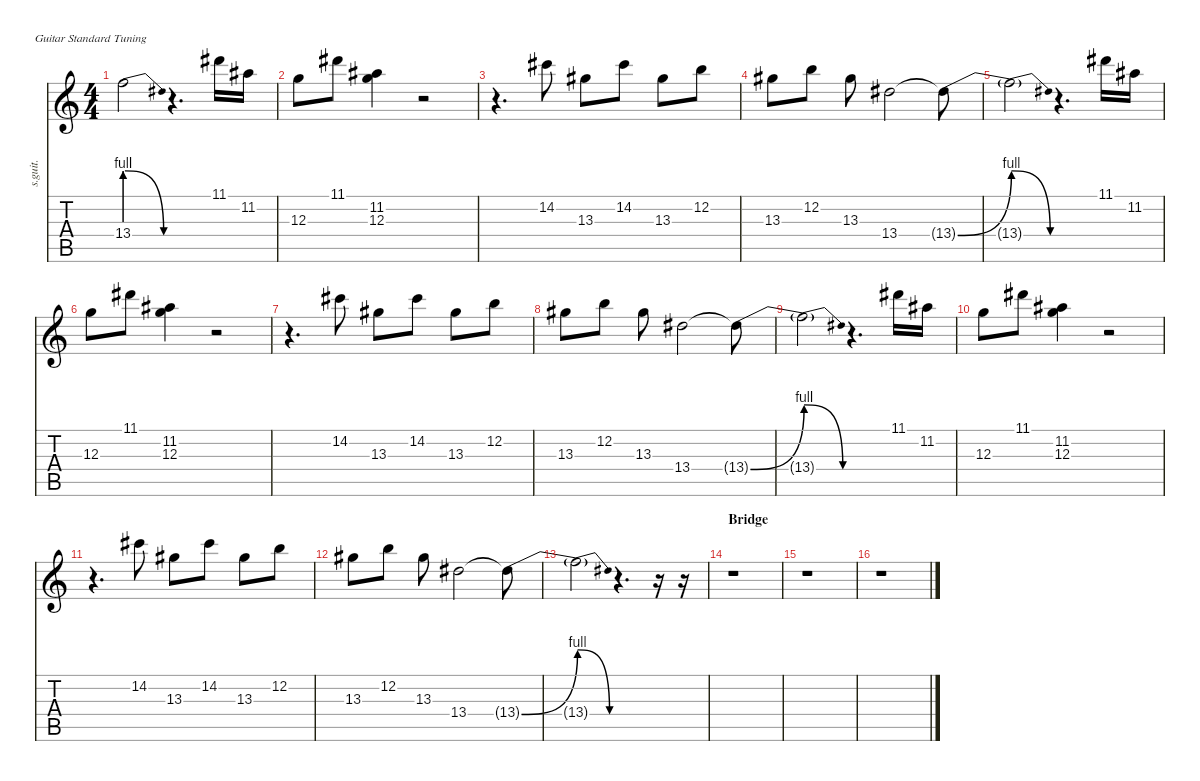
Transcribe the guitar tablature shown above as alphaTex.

\defaultSystemsLayout 4
\hideDynamics
\bracketExtendMode nobrackets
\track ("Electric Guitar (Noodle)" "s.guit.") {instrument electricguitarjazz}
\staff {score tabs}
\tuning (E4 B3 G3 D3 A2 E2)
\ts (4 4)
\tempo (139 hide)
\clef g2
\ks c
13.4{be (release 0 4 60 0) t}.2{lyrics (0 "") lyrics (1 "") lyrics (2 "") lyrics (3 "") lyrics (4 "") dy f} r.4{d} 11.1{acc #}.16{lyrics (0 "") lyrics (1 "") lyrics (2 "") lyrics (3 "") lyrics (4 "") dy mf} 11.2{acc #}.16{lyrics (0 "") lyrics (1 "") lyrics (2 "") lyrics (3 "") lyrics (4 "") dy mp} |
12.3.8{lyrics (0 "") lyrics (1 "") lyrics (2 "") lyrics (3 "") lyrics (4 "") dy mf} 11.1{acc #}.8{lyrics (0 "") lyrics (1 "") lyrics (2 "") lyrics (3 "") lyrics (4 "")} (11.2{acc #} 12.3).4{lyrics (0 "") lyrics (1 "") lyrics (2 "") lyrics (3 "") lyrics (4 "") dy mp} r.2 |
r.4{d} 14.2{acc #}.8{lyrics (0 "") lyrics (1 "") lyrics (2 "") lyrics (3 "") lyrics (4 "") dy ff} 13.3{acc #}.8{lyrics (0 "") lyrics (1 "") lyrics (2 "") lyrics (3 "") lyrics (4 "") dy mp} 14.2{acc #}.8{lyrics (0 "") lyrics (1 "") lyrics (2 "") lyrics (3 "") lyrics (4 "") dy mf} 13.3{acc #}.8{lyrics (0 "") lyrics (1 "") lyrics (2 "") lyrics (3 "") lyrics (4 "") dy mp} 12.2.8{lyrics (0 "") lyrics (1 "") lyrics (2 "") lyrics (3 "") lyrics (4 "") dy ff} |
13.3{acc #}.8{lyrics (0 "") lyrics (1 "") lyrics (2 "") lyrics (3 "") lyrics (4 "") dy mf} 12.2.8{lyrics (0 "") lyrics (1 "") lyrics (2 "") lyrics (3 "") lyrics (4 "")} 13.3{acc #}.8{lyrics (0 "") lyrics (1 "") lyrics (2 "") lyrics (3 "") lyrics (4 "")} 13.4{acc #}.2{lyrics (0 "") lyrics (1 "") lyrics (2 "") lyrics (3 "") lyrics (4 "") dy ff} 13.4{be (bend 0 0 60 4) t acc #}.8{lyrics (0 "") lyrics (1 "") lyrics (2 "") lyrics (3 "") lyrics (4 "") dy f} |
13.4{be (release 0 4 60 0) t}.2{lyrics (0 "") lyrics (1 "") lyrics (2 "") lyrics (3 "") lyrics (4 "")} r.4{d} 11.1{acc #}.16{lyrics (0 "") lyrics (1 "") lyrics (2 "") lyrics (3 "") lyrics (4 "") dy mf} 11.2{acc #}.16{lyrics (0 "") lyrics (1 "") lyrics (2 "") lyrics (3 "") lyrics (4 "") dy mp} |
12.3.8{lyrics (0 "") lyrics (1 "") lyrics (2 "") lyrics (3 "") lyrics (4 "") dy mf} 11.1{acc #}.8{lyrics (0 "") lyrics (1 "") lyrics (2 "") lyrics (3 "") lyrics (4 "")} (11.2{acc #} 12.3).4{lyrics (0 "") lyrics (1 "") lyrics (2 "") lyrics (3 "") lyrics (4 "") dy mp} r.2 |
r.4{d} 14.2{acc #}.8{lyrics (0 "") lyrics (1 "") lyrics (2 "") lyrics (3 "") lyrics (4 "") dy ff} 13.3{acc #}.8{lyrics (0 "") lyrics (1 "") lyrics (2 "") lyrics (3 "") lyrics (4 "") dy mp} 14.2{acc #}.8{lyrics (0 "") lyrics (1 "") lyrics (2 "") lyrics (3 "") lyrics (4 "") dy mf} 13.3{acc #}.8{lyrics (0 "") lyrics (1 "") lyrics (2 "") lyrics (3 "") lyrics (4 "") dy mp} 12.2.8{lyrics (0 "") lyrics (1 "") lyrics (2 "") lyrics (3 "") lyrics (4 "") dy ff} |
13.3{acc #}.8{lyrics (0 "") lyrics (1 "") lyrics (2 "") lyrics (3 "") lyrics (4 "") dy mf} 12.2.8{lyrics (0 "") lyrics (1 "") lyrics (2 "") lyrics (3 "") lyrics (4 "")} 13.3{acc #}.8{lyrics (0 "") lyrics (1 "") lyrics (2 "") lyrics (3 "") lyrics (4 "")} 13.4{acc #}.2{lyrics (0 "") lyrics (1 "") lyrics (2 "") lyrics (3 "") lyrics (4 "") dy ff} 13.4{be (bend 0 0 60 4) t acc #}.8{lyrics (0 "") lyrics (1 "") lyrics (2 "") lyrics (3 "") lyrics (4 "") dy f} |
13.4{be (release 0 4 60 0) t}.2{lyrics (0 "") lyrics (1 "") lyrics (2 "") lyrics (3 "") lyrics (4 "")} r.4{d} 11.1{acc #}.16{lyrics (0 "") lyrics (1 "") lyrics (2 "") lyrics (3 "") lyrics (4 "") dy mf} 11.2{acc #}.16{lyrics (0 "") lyrics (1 "") lyrics (2 "") lyrics (3 "") lyrics (4 "") dy mp} |
12.3.8{lyrics (0 "") lyrics (1 "") lyrics (2 "") lyrics (3 "") lyrics (4 "") dy mf} 11.1{acc #}.8{lyrics (0 "") lyrics (1 "") lyrics (2 "") lyrics (3 "") lyrics (4 "")} (11.2{acc #} 12.3).4{lyrics (0 "") lyrics (1 "") lyrics (2 "") lyrics (3 "") lyrics (4 "") dy mp} r.2 |
r.4{d} 14.2{acc #}.8{lyrics (0 "") lyrics (1 "") lyrics (2 "") lyrics (3 "") lyrics (4 "") dy ff} 13.3{acc #}.8{lyrics (0 "") lyrics (1 "") lyrics (2 "") lyrics (3 "") lyrics (4 "") dy mp} 14.2{acc #}.8{lyrics (0 "") lyrics (1 "") lyrics (2 "") lyrics (3 "") lyrics (4 "") dy mf} 13.3{acc #}.8{lyrics (0 "") lyrics (1 "") lyrics (2 "") lyrics (3 "") lyrics (4 "") dy mp} 12.2.8{lyrics (0 "") lyrics (1 "") lyrics (2 "") lyrics (3 "") lyrics (4 "") dy ff} |
13.3{acc #}.8{lyrics (0 "") lyrics (1 "") lyrics (2 "") lyrics (3 "") lyrics (4 "") dy mf} 12.2.8{lyrics (0 "") lyrics (1 "") lyrics (2 "") lyrics (3 "") lyrics (4 "")} 13.3{acc #}.8{lyrics (0 "") lyrics (1 "") lyrics (2 "") lyrics (3 "") lyrics (4 "")} 13.4{acc #}.2{lyrics (0 "") lyrics (1 "") lyrics (2 "") lyrics (3 "") lyrics (4 "") dy ff} 13.4{be (bend 0 0 60 4) t acc #}.8{lyrics (0 "") lyrics (1 "") lyrics (2 "") lyrics (3 "") lyrics (4 "") dy f} |
13.4{be (release 0 4 60 0) t}.2{lyrics (0 "") lyrics (1 "") lyrics (2 "") lyrics (3 "") lyrics (4 "")} r.4{d} r.16 r.16 |
\section ("" "Bridge")
r.1 |
r.1 |
r.1
